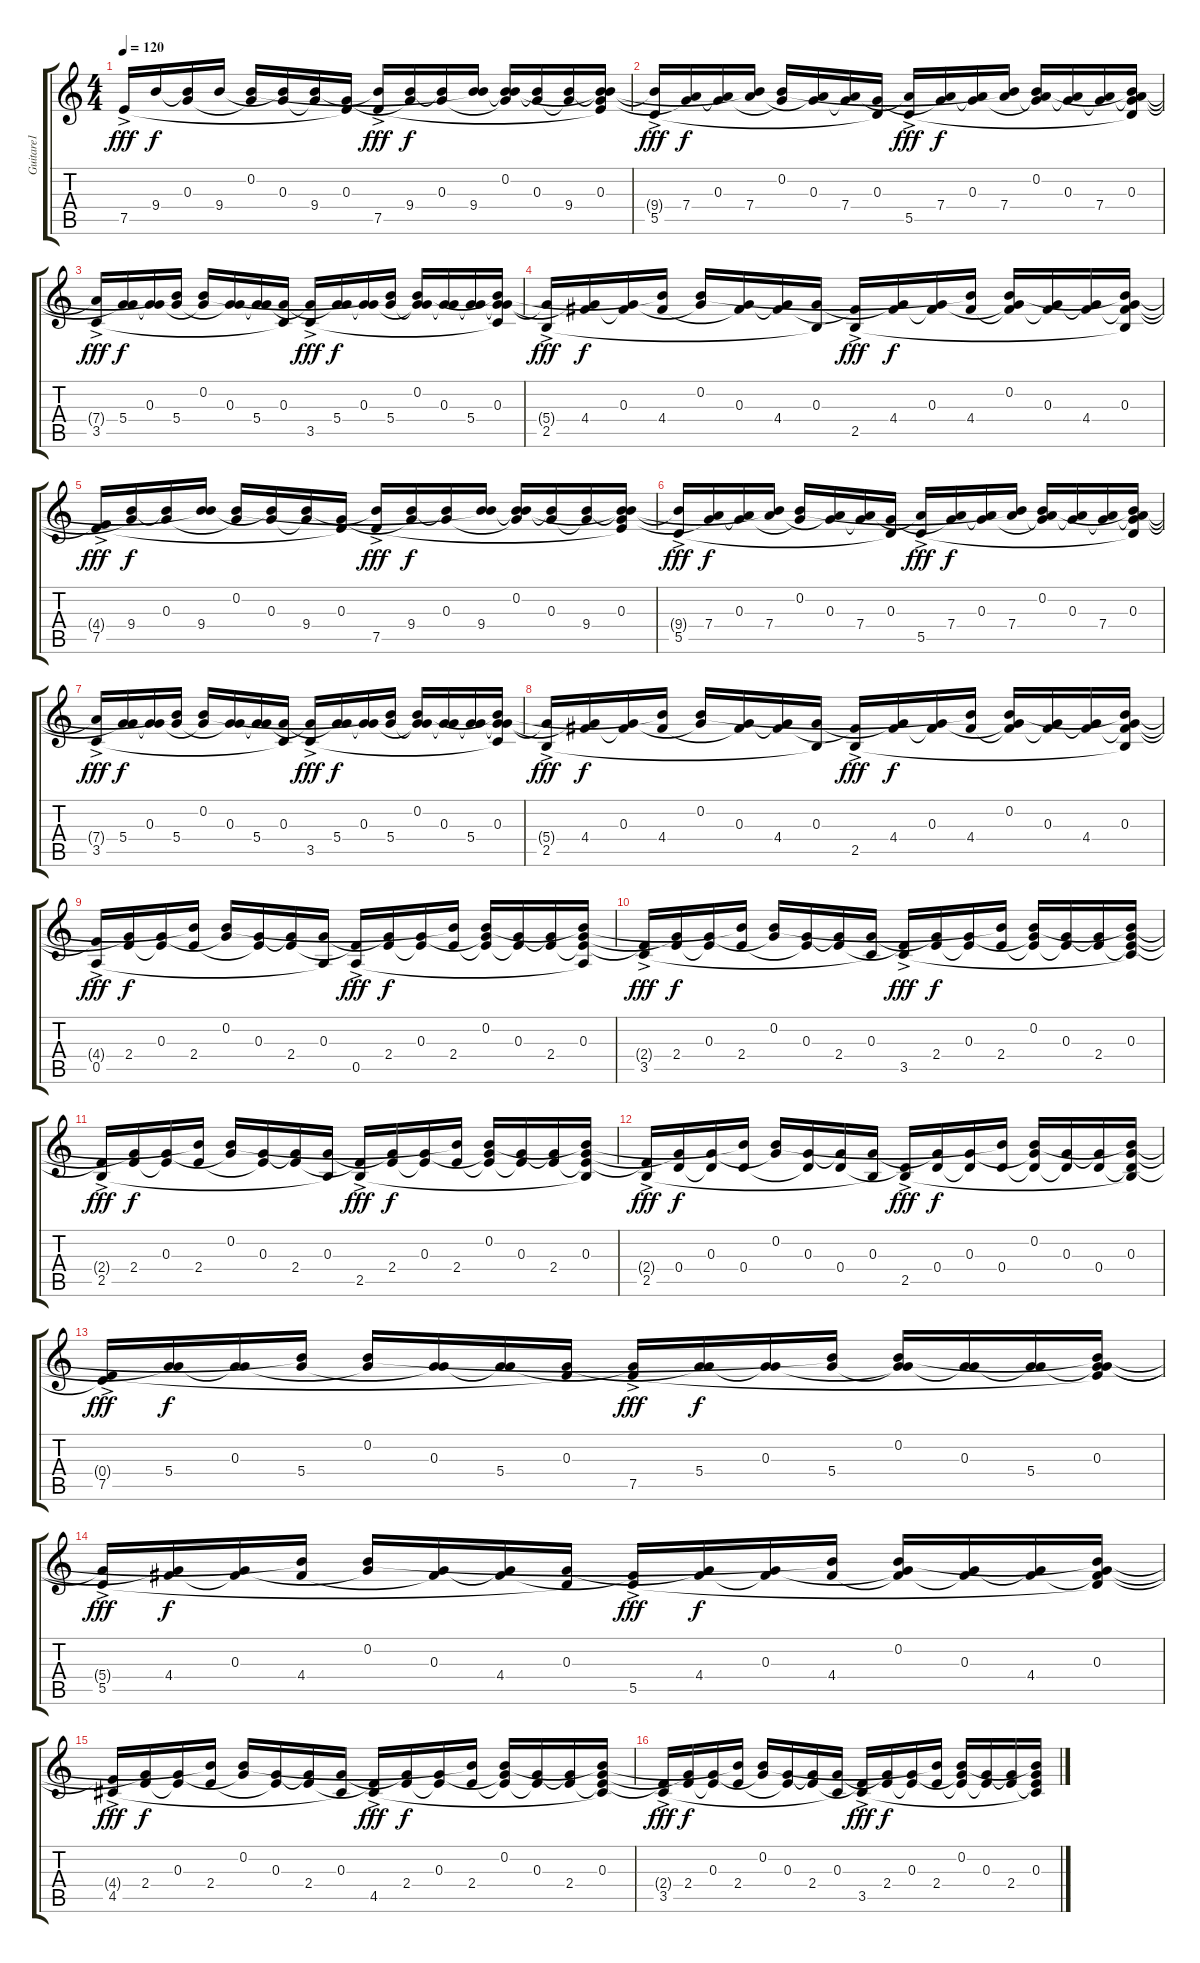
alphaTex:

\track ("Guitare1" "Guitare1") {instrument acousticguitarsteel}
\staff {score tabs}
\tuning (E4 B3 G3 D3 A2 E2) {hide}
\ts (4 4)
\tempo 120
\clef g2
\ks c
7.5{ac}.16{dy fff instrument acousticguitarsteel} 9.4.16{dy f} (0.3 9.4{t}).16 9.4.16 (0.2 0.3{t}).16 (0.3 9.4{t}).16 (0.3{t} 9.4).16 (0.3 7.5{t}).16 (9.4{t} 7.5{ac}).16{dy fff} (0.3{t} 9.4).16{dy f} (0.3 9.4{t}).16 (0.2{t} 9.4).16 (0.2 0.3{t} 9.4{t}).16 (0.3 9.4{t}).16 (0.3{t} 9.4).16 (0.2{t} 0.3 9.4{t} 7.5{t}).16 |
(9.4{t} 5.5{ac}).16{dy fff} (0.3{t} 7.4).16{dy f} (0.3 7.4{t}).16 (0.2{t} 7.4).16 (0.2 0.3{t}).16 (0.3 7.4{t}).16 (0.3{t} 7.4).16 (0.3 5.5{t}).16 (7.4{t} 5.5{ac}).16{dy fff} (0.3{t} 7.4).16{dy f} (0.3 7.4{t}).16 (0.2{t} 7.4).16 (0.2 0.3{t} 7.4{t}).16 (0.3 7.4{t}).16 (0.3{t} 7.4).16 (0.2{t} 0.3 7.4{t} 5.5{t}).16 |
(7.4{t} 3.5{ac}).16{dy fff} (0.3{t} 5.4).16{dy f} (0.3 5.4{t}).16 (0.2{t} 5.4).16 (0.2 0.3{t}).16 (0.3 5.4{t}).16 (0.3{t} 5.4).16 (0.3 3.5{t}).16 (5.4{t} 3.5{ac}).16{dy fff} (0.3{t} 5.4).16{dy f} (0.3 5.4{t}).16 (0.2{t} 5.4).16 (0.2 0.3{t} 5.4{t}).16 (0.3 5.4{t}).16 (0.3{t} 5.4).16 (0.2{t} 0.3 5.4{t} 3.5{t}).16 |
(5.4{t} 2.5{ac}).16{dy fff} (0.3{t} 4.4).16{dy f} (0.3 4.4{t}).16 (0.2{t} 4.4).16 (0.2 0.3{t}).16 (0.3 4.4{t}).16 (0.3{t} 4.4).16 (0.3 2.5{t}).16 (4.4{t} 2.5{ac}).16{dy fff} (0.3{t} 4.4).16{dy f} (0.3 4.4{t}).16 (0.2{t} 4.4).16 (0.2 0.3{t} 4.4{t}).16 (0.3 4.4{t}).16 (0.3{t} 4.4).16 (0.2{t} 0.3 4.4{t} 2.5{t}).16 |
(4.4{t} 7.5{ac}).16{dy fff} (0.3{t} 9.4).16{dy f} (0.3 9.4{t}).16 (0.2{t} 9.4).16 (0.2 0.3{t}).16 (0.3 9.4{t}).16 (0.3{t} 9.4).16 (0.3 7.5{t}).16 (9.4{t} 7.5{ac}).16{dy fff} (0.3{t} 9.4).16{dy f} (0.3 9.4{t}).16 (0.2{t} 9.4).16 (0.2 0.3{t} 9.4{t}).16 (0.3 9.4{t}).16 (0.3{t} 9.4).16 (0.2{t} 0.3 9.4{t} 7.5{t}).16 |
(9.4{t} 5.5{ac}).16{dy fff} (0.3{t} 7.4).16{dy f} (0.3 7.4{t}).16 (0.2{t} 7.4).16 (0.2 0.3{t}).16 (0.3 7.4{t}).16 (0.3{t} 7.4).16 (0.3 5.5{t}).16 (7.4{t} 5.5{ac}).16{dy fff} (0.3{t} 7.4).16{dy f} (0.3 7.4{t}).16 (0.2{t} 7.4).16 (0.2 0.3{t} 7.4{t}).16 (0.3 7.4{t}).16 (0.3{t} 7.4).16 (0.2{t} 0.3 7.4{t} 5.5{t}).16 |
(7.4{t} 3.5{ac}).16{dy fff} (0.3{t} 5.4).16{dy f} (0.3 5.4{t}).16 (0.2{t} 5.4).16 (0.2 0.3{t}).16 (0.3 5.4{t}).16 (0.3{t} 5.4).16 (0.3 3.5{t}).16 (5.4{t} 3.5{ac}).16{dy fff} (0.3{t} 5.4).16{dy f} (0.3 5.4{t}).16 (0.2{t} 5.4).16 (0.2 0.3{t} 5.4{t}).16 (0.3 5.4{t}).16 (0.3{t} 5.4).16 (0.2{t} 0.3 5.4{t} 3.5{t}).16 |
(5.4{t} 2.5{ac}).16{dy fff} (0.3{t} 4.4).16{dy f} (0.3 4.4{t}).16 (0.2{t} 4.4).16 (0.2 0.3{t}).16 (0.3 4.4{t}).16 (0.3{t} 4.4).16 (0.3 2.5{t}).16 (4.4{t} 2.5{ac}).16{dy fff} (0.3{t} 4.4).16{dy f} (0.3 4.4{t}).16 (0.2{t} 4.4).16 (0.2 0.3{t} 4.4{t}).16 (0.3 4.4{t}).16 (0.3{t} 4.4).16 (0.2{t} 0.3 4.4{t} 2.5{t}).16 |
(4.4{t} 0.5{ac}).16{dy fff} (0.3{t} 2.4).16{dy f} (0.3 2.4{t}).16 (0.2{t} 2.4).16 (0.2 0.3{t}).16 (0.3 2.4{t}).16 (0.3{t} 2.4).16 (0.3 0.5{t}).16 (2.4{t} 0.5{ac}).16{dy fff} (0.3{t} 2.4).16{dy f} (0.3 2.4{t}).16 (0.2{t} 2.4).16 (0.2 0.3{t} 2.4{t}).16 (0.3 2.4{t}).16 (0.3{t} 2.4).16 (0.2{t} 0.3 2.4{t} 0.5{t}).16 |
(2.4{t} 3.5{ac}).16{dy fff} (0.3{t} 2.4).16{dy f} (0.3 2.4{t}).16 (0.2{t} 2.4).16 (0.2 0.3{t}).16 (0.3 2.4{t}).16 (0.3{t} 2.4).16 (0.3 3.5{t}).16 (2.4{t} 3.5{ac}).16{dy fff} (0.3{t} 2.4).16{dy f} (0.3 2.4{t}).16 (0.2{t} 2.4).16 (0.2 0.3{t} 2.4{t}).16 (0.3 2.4{t}).16 (0.3{t} 2.4).16 (0.2{t} 0.3 2.4{t} 3.5{t}).16 |
(2.4{t} 2.5{ac}).16{dy fff} (0.3{t} 2.4).16{dy f} (0.3 2.4{t}).16 (0.2{t} 2.4).16 (0.2 0.3{t}).16 (0.3 2.4{t}).16 (0.3{t} 2.4).16 (0.3 2.5{t}).16 (2.4{t} 2.5{ac}).16{dy fff} (0.3{t} 2.4).16{dy f} (0.3 2.4{t}).16 (0.2{t} 2.4).16 (0.2 0.3{t} 2.4{t}).16 (0.3 2.4{t}).16 (0.3{t} 2.4).16 (0.2{t} 0.3 2.4{t} 2.5{t}).16 |
(2.4{t} 2.5{ac}).16{dy fff} (0.3{t} 0.4).16{dy f} (0.3 0.4{t}).16 (0.2{t} 0.4).16 (0.2 0.3{t}).16 (0.3 0.4{t}).16 (0.3{t} 0.4).16 (0.3 2.5{t}).16 (0.4{t} 2.5{ac}).16{dy fff} (0.3{t} 0.4).16{dy f} (0.3 0.4{t}).16 (0.2{t} 0.4).16 (0.2 0.3{t} 0.4{t}).16 (0.3 0.4{t}).16 (0.3{t} 0.4).16 (0.2{t} 0.3 0.4{t} 2.5{t}).16 |
(0.4{t} 7.5{ac}).16{dy fff} (0.3{t} 5.4).16{dy f} (0.3 5.4{t}).16 (0.2{t} 5.4).16 (0.2 0.3{t}).16 (0.3 5.4{t}).16 (0.3{t} 5.4).16 (0.3 7.5{t}).16 (5.4{t} 7.5{ac}).16{dy fff} (0.3{t} 5.4).16{dy f} (0.3 5.4{t}).16 (0.2{t} 5.4).16 (0.2 0.3{t} 5.4{t}).16 (0.3 5.4{t}).16 (0.3{t} 5.4).16 (0.2{t} 0.3 5.4{t} 7.5{t}).16 |
(5.4{t} 5.5{ac}).16{dy fff} (0.3{t} 4.4).16{dy f} (0.3 4.4{t}).16 (0.2{t} 4.4).16 (0.2 0.3{t}).16 (0.3 4.4{t}).16 (0.3{t} 4.4).16 (0.3 5.5{t}).16 (4.4{t} 5.5{ac}).16{dy fff} (0.3{t} 4.4).16{dy f} (0.3 4.4{t}).16 (0.2{t} 4.4).16 (0.2 0.3{t} 4.4{t}).16 (0.3 4.4{t}).16 (0.3{t} 4.4).16 (0.2{t} 0.3 4.4{t} 5.5{t}).16 |
(4.4{t} 4.5{ac}).16{dy fff} (0.3{t} 2.4).16{dy f} (0.3 2.4{t}).16 (0.2{t} 2.4).16 (0.2 0.3{t}).16 (0.3 2.4{t}).16 (0.3{t} 2.4).16 (0.3 4.5{t}).16 (2.4{t} 4.5{ac}).16{dy fff} (0.3{t} 2.4).16{dy f} (0.3 2.4{t}).16 (0.2{t} 2.4).16 (0.2 0.3{t} 2.4{t}).16 (0.3 2.4{t}).16 (0.3{t} 2.4).16 (0.2{t} 0.3 2.4{t} 4.5{t}).16 |
(2.4{t} 3.5{ac}).16{dy fff} (0.3{t} 2.4).16{dy f} (0.3 2.4{t}).16 (0.2{t} 2.4).16 (0.2 0.3{t}).16 (0.3 2.4{t}).16 (0.3{t} 2.4).16 (0.3 3.5{t}).16 (2.4{t} 3.5{ac}).16{dy fff} (0.3{t} 2.4).16{dy f} (0.3 2.4{t}).16 (0.2{t} 2.4).16 (0.2 0.3{t} 2.4{t}).16 (0.3 2.4{t}).16 (0.3{t} 2.4).16 (0.2{t} 0.3 2.4{t} 3.5{t}).16
